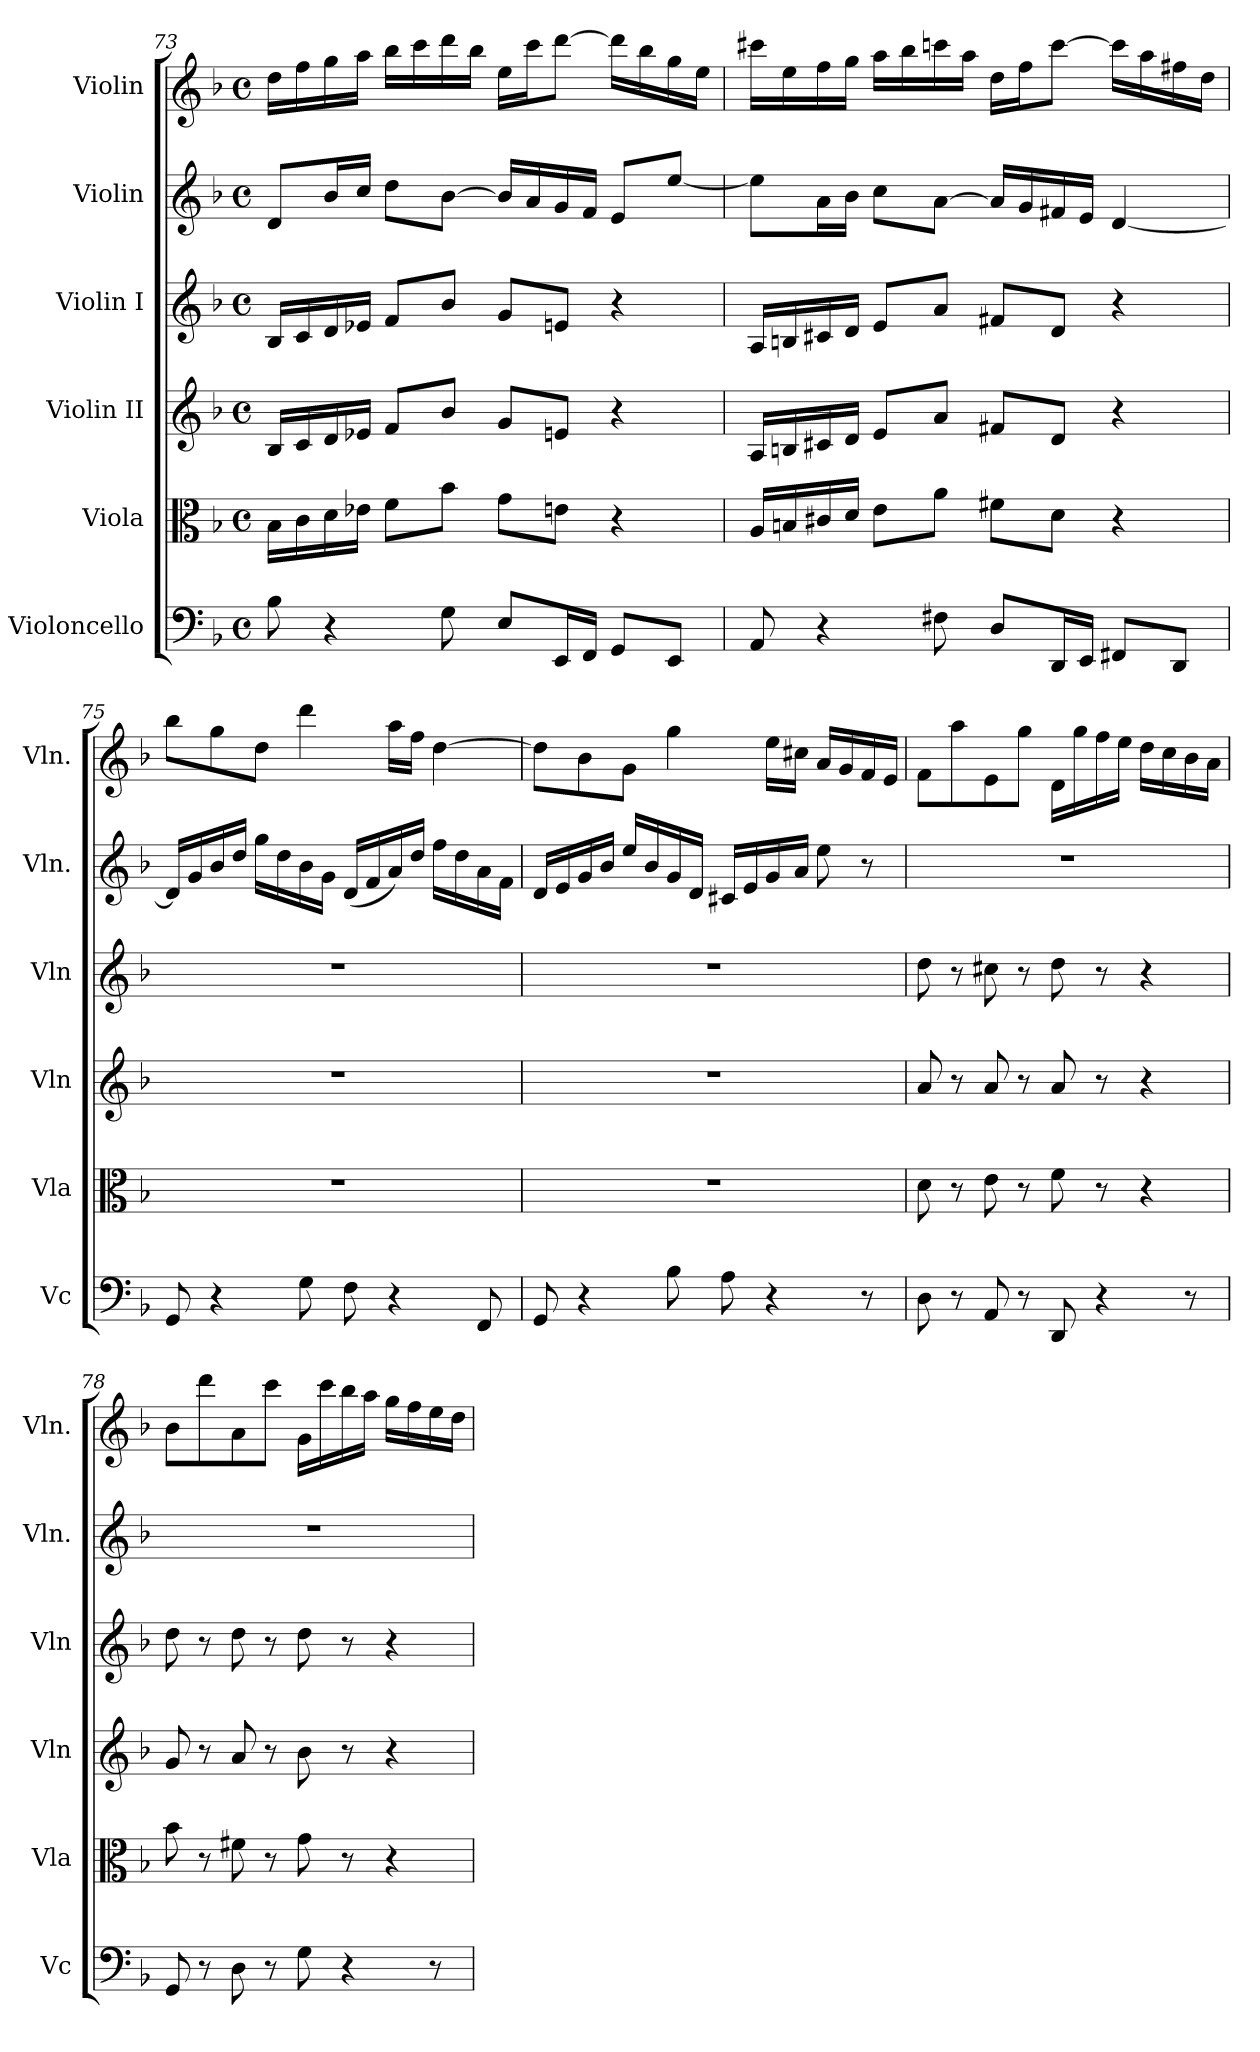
**kern	**kern	**kern	**kern	**kern	**kern
*part6	*part5	*part4	*part3	*part2	*part1
*staff6	*staff5	*staff4	*staff3	*staff2	*staff1
*I"Violoncello	*I"Viola	*I"Violin II	*I"Violin I	*I"Violin	*I"Violin
*I'Vc	*I'Vla	*I'Vln	*I'Vln	*I'Vln.	*I'Vln.
*clefF4	*clefC3	*clefG2	*clefG2	*clefG2	*clefG2
*k[b-]	*k[b-]	*k[b-]	*k[b-]	*k[b-]	*k[b-]
*M4/4	*M4/4	*M4/4	*M4/4	*M4/4	*M4/4
*met(c)	*met(c)	*met(c)	*met(c)	*met(c)	*met(c)
=73	=73	=73	=73	=73	=73
8B-\	16B-\LL	16B-/LL	16B-/LL	8d/L	16dd\LL
.	16c\	16c/	16c/	.	16ff\
4r	16d\	16d/	16d/	16b-/L	16gg\
.	16e-X\JJ	16e-X/JJ	16e-X/JJ	16cc/JJ	16aa\JJ
.	8f\L	8f/L	8f/L	8dd\L	16bb-\LL
.	.	.	.	.	16ccc\
8G\	8b-\J	8b-/J	8b-/J	[8b-\J	16ddd\
.	.	.	.	.	16bb-\JJ
8E/L	8g\L	8g/L	8g/L	16b-/LL]	16ee\LL
.	.	.	.	16a/	16ccc\J
16EE/L	8en\J	8en/J	8en/J	16g/	[8ddd\J
16FF/JJ	.	.	.	16f/JJ	.
8GG/L	4r	4r	4r	8e/L	16ddd\LL]
.	.	.	.	.	16bb-\
8EE/J	.	.	.	[8ee/J	16gg\
.	.	.	.	.	16ee\JJ
!!LO:PB:g=z
=74	=74	=74	=74	=74	=74
8AA/	16A/LL	16A/LL	16A/LL	8ee\L]	16ccc#X\LL
.	16Bn/	16Bn/	16Bn/	.	16ee\
4r	16c#X/	16c#X/	16c#X/	16a\L	16ff\
.	16d/JJ	16d/JJ	16d/JJ	16b-\JJ	16gg\JJ
.	8e\L	8e/L	8e/L	8cc\L	16aa\LL
.	.	.	.	.	16bb-\
8F#X\	8a\J	8a/J	8a/J	[8a\J	16cccn\
.	.	.	.	.	16aa\JJ
8D/L	8f#X\L	8f#X/L	8f#X/L	16a/LL]	16dd\LL
.	.	.	.	16g/	16ff\J
16DD/L	8d\J	8d/J	8d/J	16f#X/	[8ccc\J
16EE/JJ	.	.	.	16e/JJ	.
8FF#X/L	4r	4r	4r	[4d/	16ccc\LL]
.	.	.	.	.	16aa\
8DD/J	.	.	.	.	16ff#X\
.	.	.	.	.	16dd\JJ
=75	=75	=75	=75	=75	=75
8GG/	1r	1r	1r	16d/LL]	8bb-\L
.	.	.	.	16g/	.
4r	.	.	.	16b-/	8gg\
.	.	.	.	16dd/JJ	.
.	.	.	.	16gg\LL	8dd\J
.	.	.	.	16dd\	.
8G\	.	.	.	16b-\	4ddd\
.	.	.	.	16g\JJ	.
8F\	.	.	.	(16d/LL	.
.	.	.	.	16f/	.
4r	.	.	.	16a/)	16aa\LL
.	.	.	.	16dd/JJ	16ff\JJ
.	.	.	.	16ff\LL	[4dd\
.	.	.	.	16dd\	.
8FF/	.	.	.	16a\	.
.	.	.	.	16f\JJ	.
!!LO:LB:g=z
=76	=76	=76	=76	=76	=76
8GG/	1r	1r	1r	16d/LL	8dd\L]
.	.	.	.	16e/	.
4r	.	.	.	16g/	8b-\
.	.	.	.	16b-/JJ	.
.	.	.	.	16ee/LL	8g\J
.	.	.	.	16b-/	.
8B-\	.	.	.	16g/	4gg\
.	.	.	.	16d/JJ	.
8A\	.	.	.	16c#X/LL	.
.	.	.	.	16e/	.
4r	.	.	.	16g/	16ee\LL
.	.	.	.	16a/JJ	16cc#X\JJ
.	.	.	.	8ee\	16a/LL
.	.	.	.	.	16g/
8r	.	.	.	8r	16f/
.	.	.	.	.	16e/JJ
=77	=77	=77	=77	=77	=77
8D\	8d\	8a/	8dd\	1r	8f\L
8r	8r	8r	8r	.	8aa\
8AA/	8e\	8a/	8cc#X\	.	8e\
8r	8r	8r	8r	.	8gg\J
8DD/	8f\	8a/	8dd\	.	16d\LL
.	.	.	.	.	16gg\
4r	8r	8r	8r	.	16ff\
.	.	.	.	.	16ee\JJ
.	4r	4r	4r	.	16dd\LL
.	.	.	.	.	16cc\
8r	.	.	.	.	16b-\
.	.	.	.	.	16a\JJ
!!LO:PB:g=z
=78	=78	=78	=78	=78	=78
8GG/	8b-\	8g/	8dd\	1r	8b-\L
8r	8r	8r	8r	.	8ddd\
8D\	8f#X\	8a/	8dd\	.	8a\
8r	8r	8r	8r	.	8ccc\J
8G\	8g\	8b-\	8dd\	.	16g\LL
.	.	.	.	.	16ccc\
4r	8r	8r	8r	.	16bb-\
.	.	.	.	.	16aa\JJ
.	4r	4r	4r	.	16gg\LL
.	.	.	.	.	16ff\
8r	.	.	.	.	16ee\
.	.	.	.	.	16dd\JJ
=	=	=	=	=	=
*-	*-	*-	*-	*-	*-
